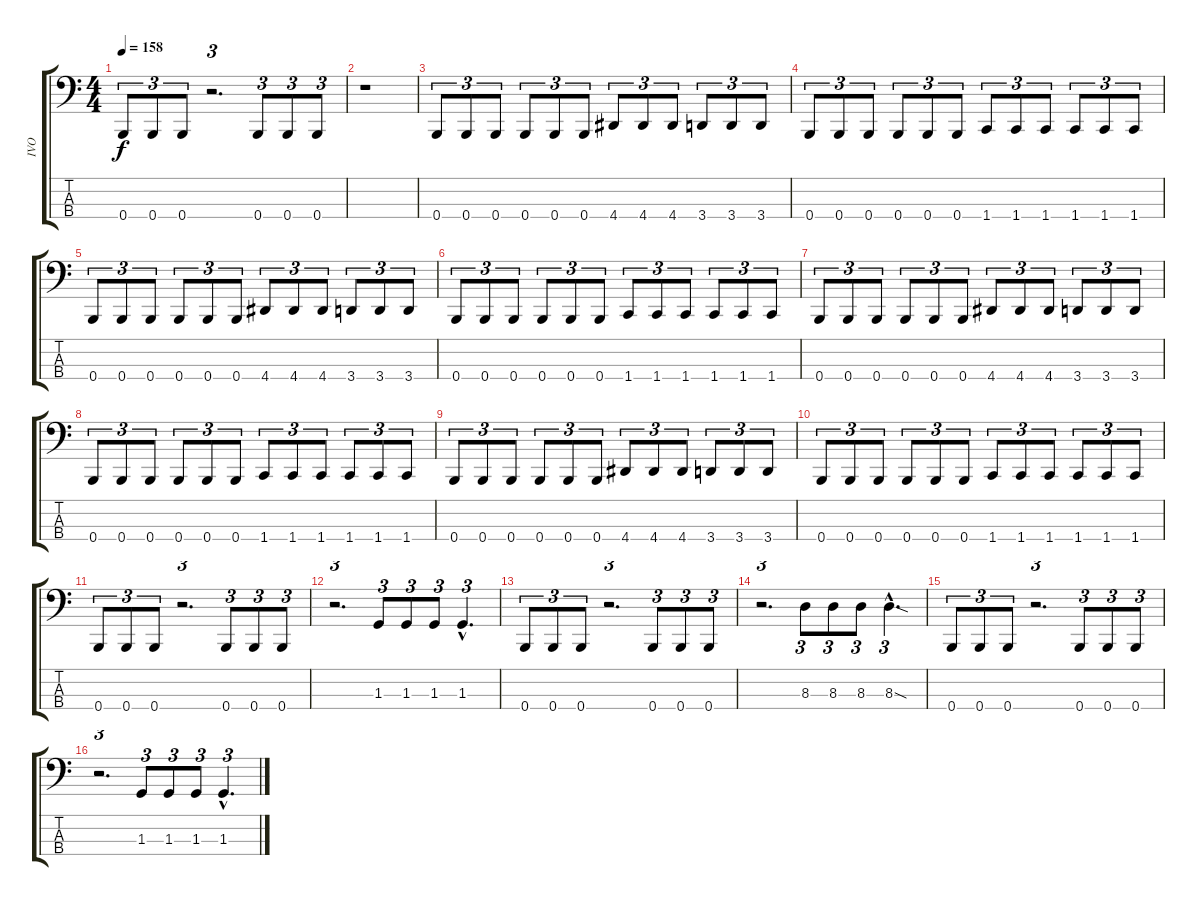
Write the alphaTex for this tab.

\track ("IVO" "IVO") {instrument electricbasspick}
\staff {score tabs}
\tuning (E2 B1 Gb1 B0) {hide}
\ts (4 4)
\tempo 158
\clef f4
\ks c
0.4.8{tu (3 2) dy f} 0.4.8{tu (3 2)} 0.4.8{tu (3 2)} r.2{d tu (3 2)} 0.4.8{tu (3 2)} 0.4.8{tu (3 2)} 0.4.8{tu (3 2)} |
r.1 |
0.4.8{tu (3 2)} 0.4.8{tu (3 2)} 0.4.8{tu (3 2)} 0.4.8{tu (3 2)} 0.4.8{tu (3 2)} 0.4.8{tu (3 2)} 4.4.8{tu (3 2)} 4.4.8{tu (3 2)} 4.4.8{tu (3 2)} 3.4.8{tu (3 2)} 3.4.8{tu (3 2)} 3.4.8{tu (3 2)} |
0.4.8{tu (3 2)} 0.4.8{tu (3 2)} 0.4.8{tu (3 2)} 0.4.8{tu (3 2)} 0.4.8{tu (3 2)} 0.4.8{tu (3 2)} 1.4.8{tu (3 2)} 1.4.8{tu (3 2)} 1.4.8{tu (3 2)} 1.4.8{tu (3 2)} 1.4.8{tu (3 2)} 1.4.8{tu (3 2)} |
0.4.8{tu (3 2)} 0.4.8{tu (3 2)} 0.4.8{tu (3 2)} 0.4.8{tu (3 2)} 0.4.8{tu (3 2)} 0.4.8{tu (3 2)} 4.4.8{tu (3 2)} 4.4.8{tu (3 2)} 4.4.8{tu (3 2)} 3.4.8{tu (3 2)} 3.4.8{tu (3 2)} 3.4.8{tu (3 2)} |
0.4.8{tu (3 2)} 0.4.8{tu (3 2)} 0.4.8{tu (3 2)} 0.4.8{tu (3 2)} 0.4.8{tu (3 2)} 0.4.8{tu (3 2)} 1.4.8{tu (3 2)} 1.4.8{tu (3 2)} 1.4.8{tu (3 2)} 1.4.8{tu (3 2)} 1.4.8{tu (3 2)} 1.4.8{tu (3 2)} |
0.4.8{tu (3 2)} 0.4.8{tu (3 2)} 0.4.8{tu (3 2)} 0.4.8{tu (3 2)} 0.4.8{tu (3 2)} 0.4.8{tu (3 2)} 4.4.8{tu (3 2)} 4.4.8{tu (3 2)} 4.4.8{tu (3 2)} 3.4.8{tu (3 2)} 3.4.8{tu (3 2)} 3.4.8{tu (3 2)} |
0.4.8{tu (3 2)} 0.4.8{tu (3 2)} 0.4.8{tu (3 2)} 0.4.8{tu (3 2)} 0.4.8{tu (3 2)} 0.4.8{tu (3 2)} 1.4.8{tu (3 2)} 1.4.8{tu (3 2)} 1.4.8{tu (3 2)} 1.4.8{tu (3 2)} 1.4.8{tu (3 2)} 1.4.8{tu (3 2)} |
0.4.8{tu (3 2)} 0.4.8{tu (3 2)} 0.4.8{tu (3 2)} 0.4.8{tu (3 2)} 0.4.8{tu (3 2)} 0.4.8{tu (3 2)} 4.4.8{tu (3 2)} 4.4.8{tu (3 2)} 4.4.8{tu (3 2)} 3.4.8{tu (3 2)} 3.4.8{tu (3 2)} 3.4.8{tu (3 2)} |
0.4.8{tu (3 2)} 0.4.8{tu (3 2)} 0.4.8{tu (3 2)} 0.4.8{tu (3 2)} 0.4.8{tu (3 2)} 0.4.8{tu (3 2)} 1.4.8{tu (3 2)} 1.4.8{tu (3 2)} 1.4.8{tu (3 2)} 1.4.8{tu (3 2)} 1.4.8{tu (3 2)} 1.4.8{tu (3 2)} |
0.4.8{tu (3 2)} 0.4.8{tu (3 2)} 0.4.8{tu (3 2)} r.2{d tu (3 2)} 0.4.8{tu (3 2)} 0.4.8{tu (3 2)} 0.4.8{tu (3 2)} |
r.2{d tu (3 2)} 1.3.8{tu (3 2)} 1.3.8{tu (3 2)} 1.3.8{tu (3 2)} 1.3{hac}.4{d tu (3 2)} |
0.4.8{tu (3 2)} 0.4.8{tu (3 2)} 0.4.8{tu (3 2)} r.2{d tu (3 2)} 0.4.8{tu (3 2)} 0.4.8{tu (3 2)} 0.4.8{tu (3 2)} |
r.2{d tu (3 2)} 8.3.8{tu (3 2)} 8.3.8{tu (3 2)} 8.3.8{tu (3 2)} 8.3{sod hac}.4{d tu (3 2)} |
0.4.8{tu (3 2)} 0.4.8{tu (3 2)} 0.4.8{tu (3 2)} r.2{d tu (3 2)} 0.4.8{tu (3 2)} 0.4.8{tu (3 2)} 0.4.8{tu (3 2)} |
r.2{d tu (3 2)} 1.3.8{tu (3 2)} 1.3.8{tu (3 2)} 1.3.8{tu (3 2)} 1.3{hac}.4{d tu (3 2)}
